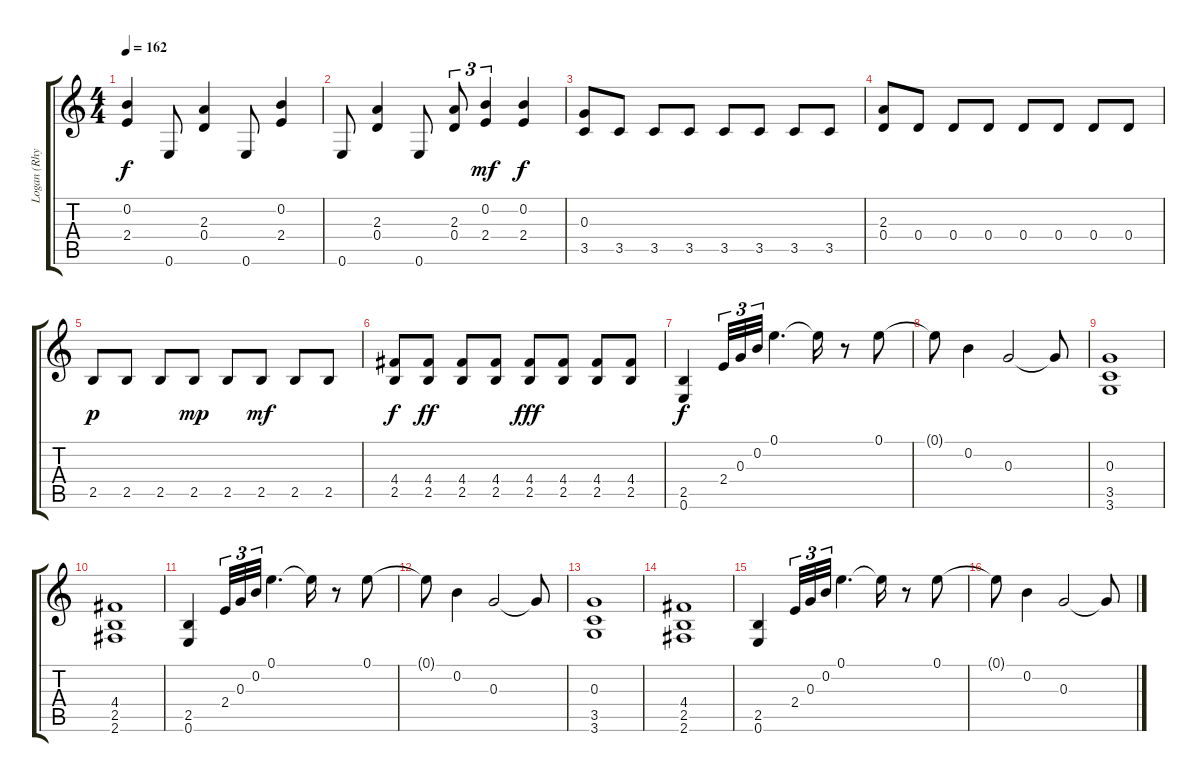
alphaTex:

\track ("Logan (Rhythm)" "Logan (Rhy") {instrument distortionguitar}
\staff {score tabs}
\tuning (E4 B3 G3 D3 A2 E2) {hide}
\ts (4 4)
\tempo 162
\clef g2
\ks c
(0.2 2.4).4{dy f} 0.6.8 (2.3 0.4).4 0.6.8 (0.2 2.4).4 |
0.6.8 (2.3 0.4).4 0.6.8 (2.3 0.4).8{tu (3 2)} (0.2 2.4).4{tu (3 2) dy mf} (0.2 2.4).4{dy f} |
(0.3 3.5).8 3.5.8 3.5.8 3.5.8 3.5.8 3.5.8 3.5.8 3.5.8 |
(2.3 0.4).8 0.4.8 0.4.8 0.4.8 0.4.8 0.4.8 0.4.8 0.4.8 |
2.5.8{dy p} 2.5.8 2.5.8 2.5.8{dy mp} 2.5.8 2.5.8{dy mf} 2.5.8 2.5.8 |
(4.4 2.5).8{dy f} (4.4 2.5).8{dy ff} (4.4 2.5).8 (4.4 2.5).8 (4.4 2.5).8{dy fff} (4.4 2.5).8 (4.4 2.5).8 (4.4 2.5).8 |
(2.5 0.6).4{dy f} 2.4.32{tu (3 2)} 0.3.32{tu (3 2)} 0.2.32{tu (3 2)} 0.1.4{d} 0.1{t}.16 r.8 0.1.8 |
0.1{t}.8 0.2.4 0.3.2 0.3{t}.8 |
(0.3 3.5 3.6).1 |
(4.4 2.5 2.6).1 |
(2.5 0.6).4 2.4.32{tu (3 2)} 0.3.32{tu (3 2)} 0.2.32{tu (3 2)} 0.1.4{d} 0.1{t}.16 r.8 0.1.8 |
0.1{t}.8 0.2.4 0.3.2 0.3{t}.8 |
(0.3 3.5 3.6).1 |
(4.4 2.5 2.6).1 |
(2.5 0.6).4 2.4.32{tu (3 2)} 0.3.32{tu (3 2)} 0.2.32{tu (3 2)} 0.1.4{d} 0.1{t}.16 r.8 0.1.8 |
0.1{t}.8 0.2.4 0.3.2 0.3{t}.8
